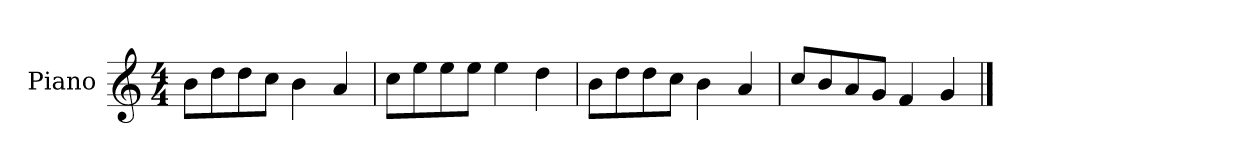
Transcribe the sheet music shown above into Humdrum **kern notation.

**kern
*part1
*staff1
*I"Piano
*I'P-no
*clefG2
*k[]
*M4/4
*MM90
=1
8b\L
8dd\
8dd\
8cc\J
4b\
4a/
=2
8cc\L
8ee\
8ee\
8ee\J
4ee\
4dd\
=3
8b\L
8dd\
8dd\
8cc\J
4b\
4a/
=4
8cc/L
8b/
8a/
8g/J
4f/
4g/
==
*-
